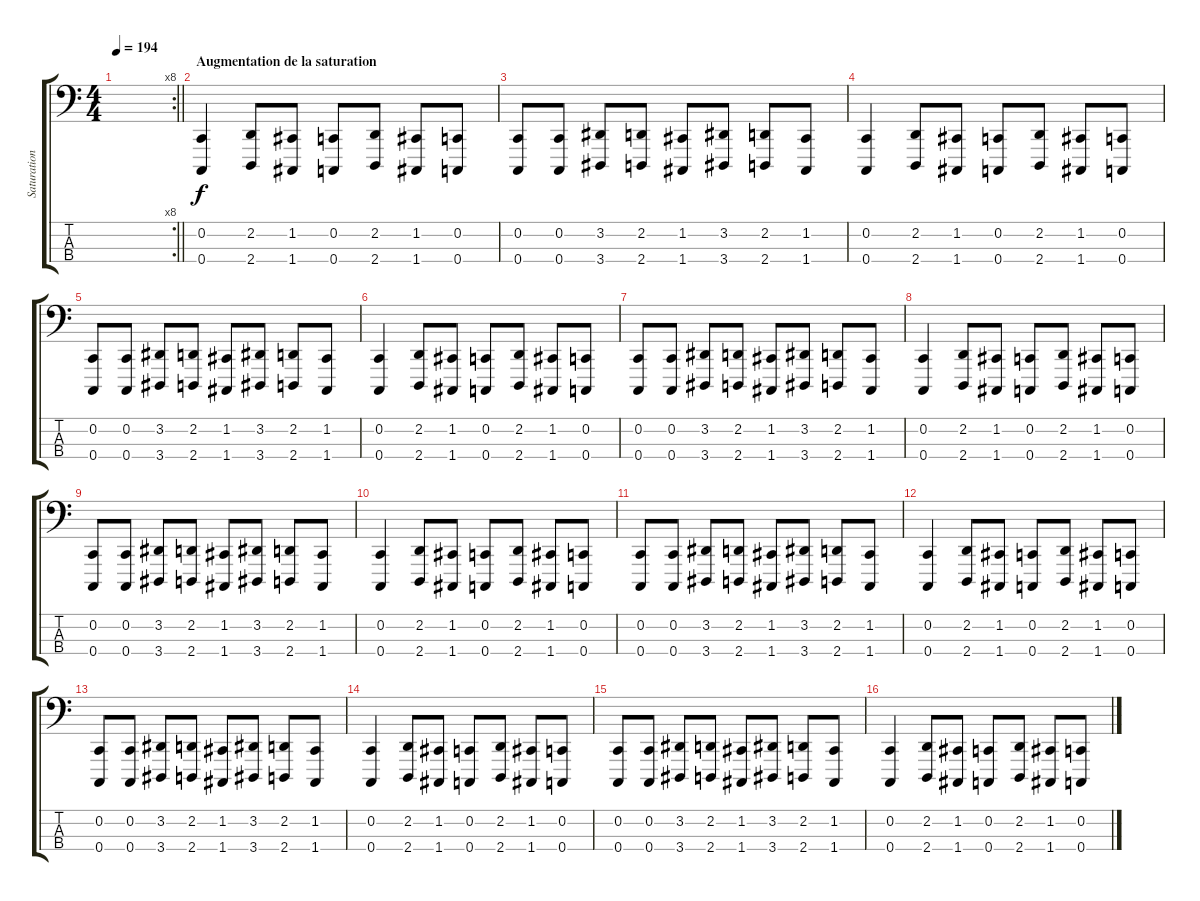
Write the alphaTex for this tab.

\track ("Saturation" "Saturation") {instrument lead8bassandlead}
\staff {score tabs}
\tuning (F2 C2 G1 C1) {hide}
\rc 8
\ts (4 4)
\tempo 194
\clef f4
\barLineRight lightlight
\ks c
|
\section ("" "Augmentation de la saturation")
(0.2 0.4).4{volume 3} (2.2 2.4).8 (1.2 1.4).8 (0.2 0.4).8 (2.2 2.4).8 (1.2 1.4).8 (0.2 0.4).8 |
(0.2 0.4).8 (0.2 0.4).8 (3.2 3.4).8 (2.2 2.4).8 (1.2 1.4).8 (3.2 3.4).8 (2.2 2.4).8 (1.2 1.4).8 |
(0.2 0.4).4 (2.2 2.4).8 (1.2 1.4).8 (0.2 0.4).8 (2.2 2.4).8 (1.2 1.4).8 (0.2 0.4).8 |
(0.2 0.4).8 (0.2 0.4).8 (3.2 3.4).8 (2.2 2.4).8 (1.2 1.4).8 (3.2 3.4).8 (2.2 2.4).8 (1.2 1.4).8 |
(0.2 0.4).4{volume 6} (2.2 2.4).8 (1.2 1.4).8 (0.2 0.4).8 (2.2 2.4).8 (1.2 1.4).8 (0.2 0.4).8 |
(0.2 0.4).8 (0.2 0.4).8 (3.2 3.4).8 (2.2 2.4).8 (1.2 1.4).8 (3.2 3.4).8 (2.2 2.4).8 (1.2 1.4).8 |
(0.2 0.4).4 (2.2 2.4).8 (1.2 1.4).8 (0.2 0.4).8 (2.2 2.4).8 (1.2 1.4).8 (0.2 0.4).8 |
(0.2 0.4).8 (0.2 0.4).8 (3.2 3.4).8 (2.2 2.4).8 (1.2 1.4).8 (3.2 3.4).8 (2.2 2.4).8 (1.2 1.4).8 |
(0.2 0.4).4{volume 9} (2.2 2.4).8 (1.2 1.4).8 (0.2 0.4).8 (2.2 2.4).8 (1.2 1.4).8 (0.2 0.4).8 |
(0.2 0.4).8 (0.2 0.4).8 (3.2 3.4).8 (2.2 2.4).8 (1.2 1.4).8 (3.2 3.4).8 (2.2 2.4).8 (1.2 1.4).8 |
(0.2 0.4).4 (2.2 2.4).8 (1.2 1.4).8 (0.2 0.4).8 (2.2 2.4).8 (1.2 1.4).8 (0.2 0.4).8 |
(0.2 0.4).8 (0.2 0.4).8 (3.2 3.4).8 (2.2 2.4).8 (1.2 1.4).8 (3.2 3.4).8 (2.2 2.4).8 (1.2 1.4).8 |
(0.2 0.4).4{volume 12} (2.2 2.4).8 (1.2 1.4).8 (0.2 0.4).8 (2.2 2.4).8 (1.2 1.4).8 (0.2 0.4).8 |
(0.2 0.4).8 (0.2 0.4).8 (3.2 3.4).8 (2.2 2.4).8 (1.2 1.4).8 (3.2 3.4).8 (2.2 2.4).8 (1.2 1.4).8 |
(0.2 0.4).4 (2.2 2.4).8 (1.2 1.4).8 (0.2 0.4).8 (2.2 2.4).8 (1.2 1.4).8 (0.2 0.4).8
